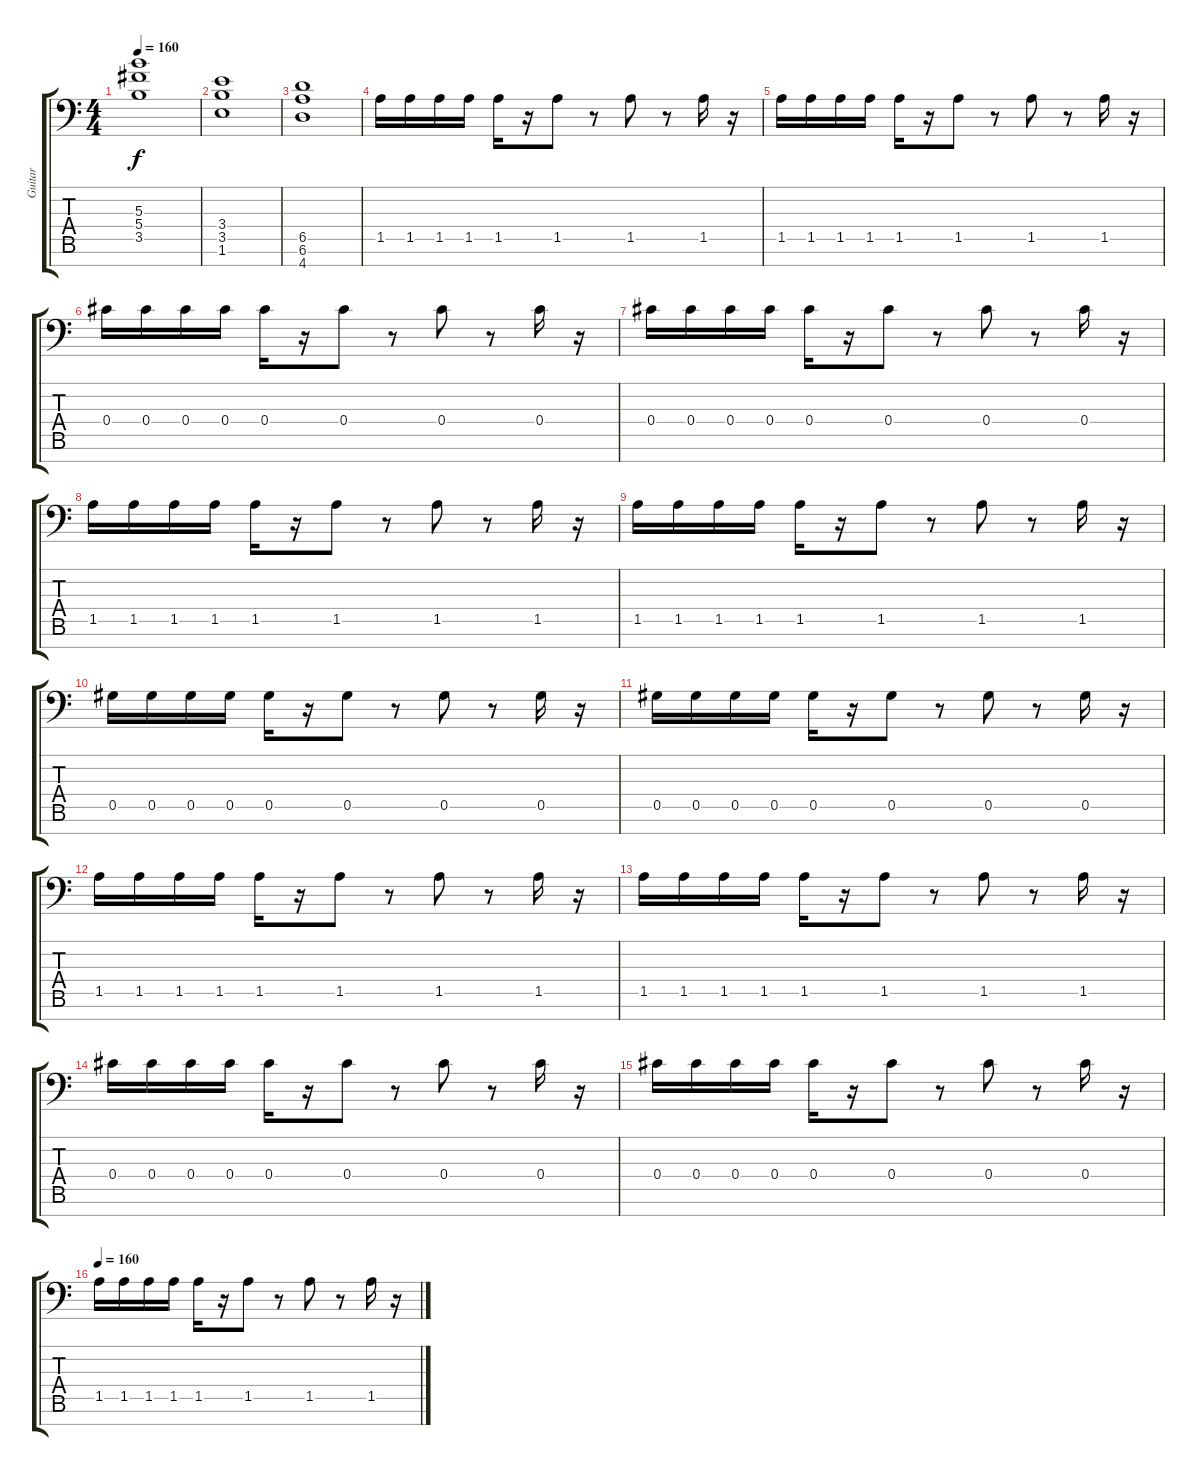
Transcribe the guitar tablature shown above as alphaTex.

\track ("Guitar" "Guitar") {instrument distortionguitar}
\staff {score tabs}
\tuning (Eb4 Bb3 Gb3 Db3 Ab2 Eb2 Bb1) {hide}
\ts (4 4)
\tempo 160
\clef f4
\ks c
(5.3 5.4 3.5).1{dy f} |
(3.4 3.5 1.6).1 |
(6.5 6.6 4.7).1 |
1.5.16 1.5.16 1.5.16 1.5.16 1.5.16 r.16 1.5.8 r.8 1.5.8 r.8 1.5.16 r.16 |
1.5.16 1.5.16 1.5.16 1.5.16 1.5.16 r.16 1.5.8 r.8 1.5.8 r.8 1.5.16 r.16 |
0.4.16 0.4.16 0.4.16 0.4.16 0.4.16 r.16 0.4.8 r.8 0.4.8 r.8 0.4.16 r.16 |
0.4.16 0.4.16 0.4.16 0.4.16 0.4.16 r.16 0.4.8 r.8 0.4.8 r.8 0.4.16 r.16 |
1.5.16 1.5.16 1.5.16 1.5.16 1.5.16 r.16 1.5.8 r.8 1.5.8 r.8 1.5.16 r.16 |
1.5.16 1.5.16 1.5.16 1.5.16 1.5.16 r.16 1.5.8 r.8 1.5.8 r.8 1.5.16 r.16 |
0.5.16 0.5.16 0.5.16 0.5.16 0.5.16 r.16 0.5.8 r.8 0.5.8 r.8 0.5.16 r.16 |
0.5.16 0.5.16 0.5.16 0.5.16 0.5.16 r.16 0.5.8 r.8 0.5.8 r.8 0.5.16 r.16 |
1.5.16 1.5.16 1.5.16 1.5.16 1.5.16 r.16 1.5.8 r.8 1.5.8 r.8 1.5.16 r.16 |
1.5.16 1.5.16 1.5.16 1.5.16 1.5.16 r.16 1.5.8 r.8 1.5.8 r.8 1.5.16 r.16 |
0.4.16 0.4.16 0.4.16 0.4.16 0.4.16 r.16 0.4.8 r.8 0.4.8 r.8 0.4.16 r.16 |
0.4.16 0.4.16 0.4.16 0.4.16 0.4.16 r.16 0.4.8 r.8 0.4.8 r.8 0.4.16 r.16 |
\tempo 160
1.5.16 1.5.16 1.5.16 1.5.16 1.5.16 r.16 1.5.8 r.8 1.5.8 r.8 1.5.16 r.16
